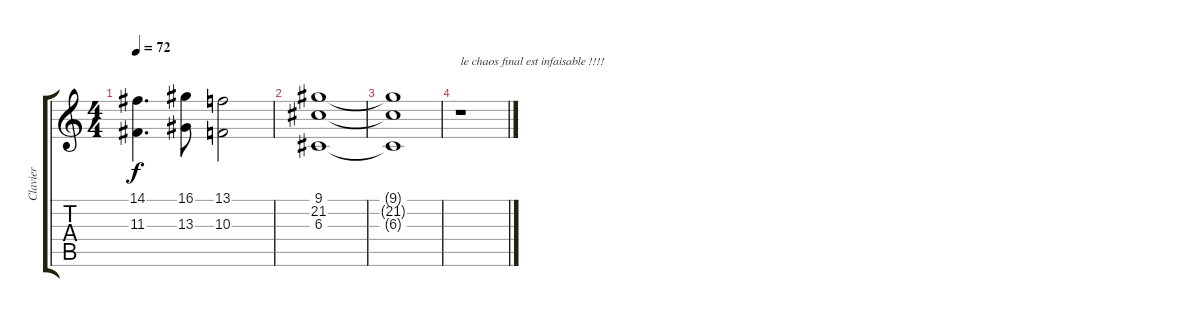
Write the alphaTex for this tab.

\track ("Clavier" "Clavier") {instrument sopranosax}
\staff {score tabs}
\tuning (E4 B3 G3 D3 A2 E2) {hide}
\ts (4 4)
\tempo 72
\clef g2
\ks c
(14.1 11.3).4{d dy f} (16.1 13.3).8 (13.1 10.3).2 |
(9.1 21.2 6.3).1 |
(9.1{t} 21.2{t} 6.3{t}).1 |
r.1{txt "le chaos final est infaisable !!!!" volume 0}
